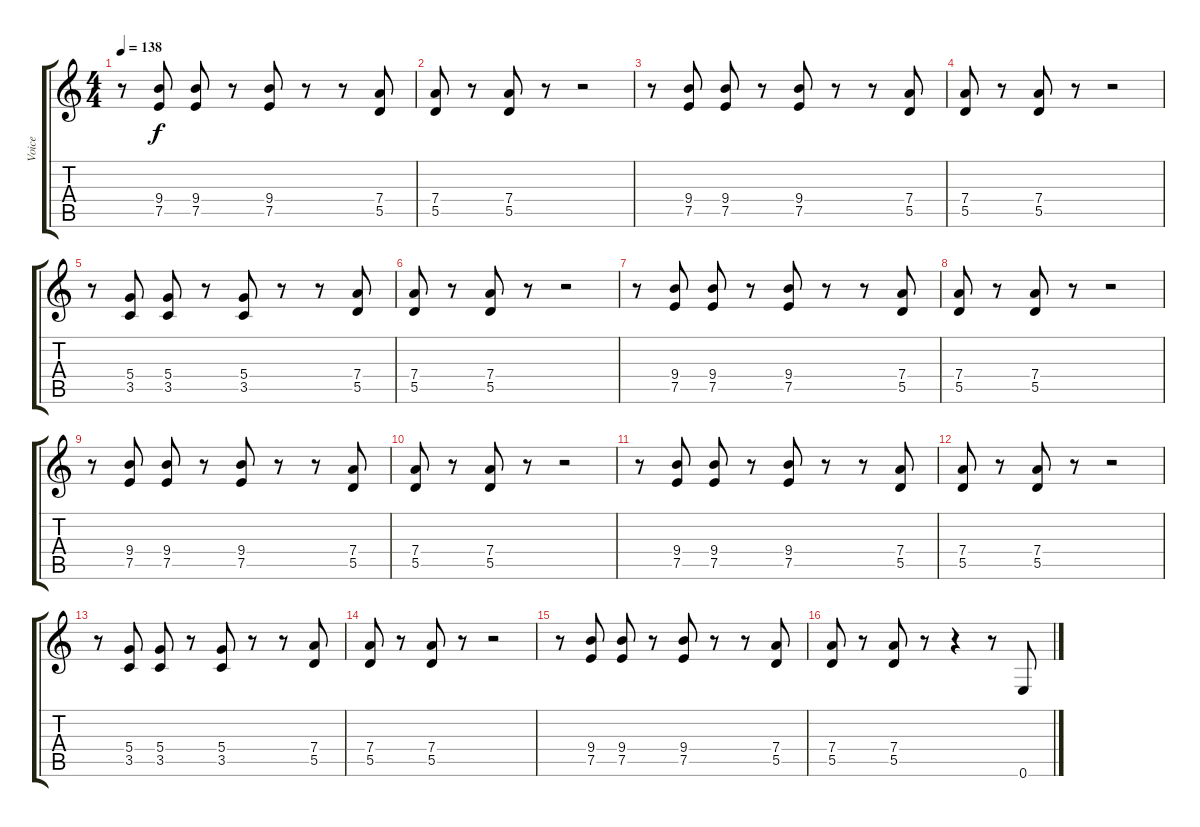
\track ("Voice" "Voice") {instrument distortionguitar}
\staff {score tabs}
\tuning (E4 B3 G3 D3 A2 E2) {hide}
\ts (4 4)
\tempo 138
\clef g2
\ks c
r.8{dy f} (9.4 7.5).8 (9.4 7.5).8 r.8 (9.4 7.5).8 r.8 r.8 (7.4 5.5).8 |
(7.4 5.5).8 r.8 (7.4 5.5).8 r.8 r.2 |
r.8 (9.4 7.5).8 (9.4 7.5).8 r.8 (9.4 7.5).8 r.8 r.8 (7.4 5.5).8 |
(7.4 5.5).8 r.8 (7.4 5.5).8 r.8 r.2 |
r.8 (5.4 3.5).8 (5.4 3.5).8 r.8 (5.4 3.5).8 r.8 r.8 (7.4 5.5).8 |
(7.4 5.5).8 r.8 (7.4 5.5).8 r.8 r.2 |
r.8 (9.4 7.5).8 (9.4 7.5).8 r.8 (9.4 7.5).8 r.8 r.8 (7.4 5.5).8 |
(7.4 5.5).8 r.8 (7.4 5.5).8 r.8 r.2 |
r.8 (9.4 7.5).8 (9.4 7.5).8 r.8 (9.4 7.5).8 r.8 r.8 (7.4 5.5).8 |
(7.4 5.5).8 r.8 (7.4 5.5).8 r.8 r.2 |
r.8 (9.4 7.5).8 (9.4 7.5).8 r.8 (9.4 7.5).8 r.8 r.8 (7.4 5.5).8 |
(7.4 5.5).8 r.8 (7.4 5.5).8 r.8 r.2 |
r.8 (5.4 3.5).8 (5.4 3.5).8 r.8 (5.4 3.5).8 r.8 r.8 (7.4 5.5).8 |
(7.4 5.5).8 r.8 (7.4 5.5).8 r.8 r.2 |
r.8 (9.4 7.5).8 (9.4 7.5).8 r.8 (9.4 7.5).8 r.8 r.8 (7.4 5.5).8 |
(7.4 5.5).8 r.8 (7.4 5.5).8 r.8 r.4 r.8 0.6.8
